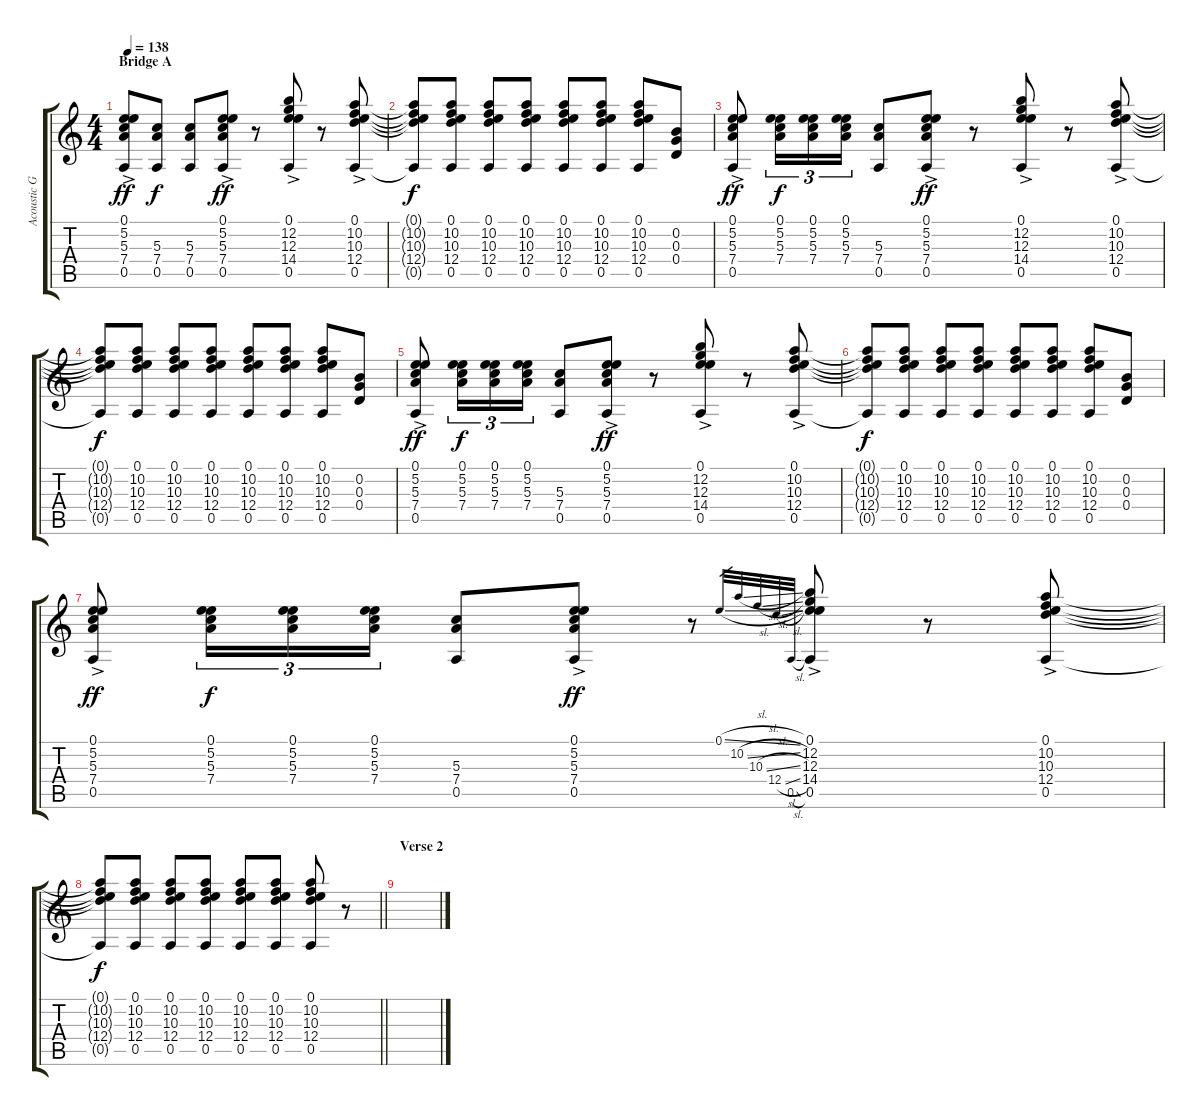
\track ("Acoustic Guitar 2" "Acoustic G") {instrument acousticguitarsteel}
\staff {score tabs}
\tuning (E4 B3 G3 D3 A2 E2) {hide}
\ts (4 4)
\section ("" "Bridge A")
\tempo 138
\clef g2
\ks c
(0.1{ac} 5.2{ac} 5.3{ac} 7.4{ac} 0.5{ac}).8{dy ff} (5.3 7.4 0.5).8{dy f} (5.3 7.4 0.5).8 (0.1{ac} 5.2{ac} 5.3{ac} 7.4{ac} 0.5{ac}).8{dy ff} r.8 (0.1{ac} 12.2{ac} 12.3{ac} 14.4{ac} 0.5{ac}).8 r.8 (0.1{ac} 10.2{ac} 10.3{ac} 12.4{ac} 0.5{ac}).8 |
(0.1{t} 10.2{t} 10.3{t} 12.4{t} 0.5{t}).8{dy f} (0.1 10.2 10.3 12.4 0.5).8{volume 16} (0.1 10.2 10.3 12.4 0.5).8 (0.1 10.2 10.3 12.4 0.5).8 (0.1 10.2 10.3 12.4 0.5).8 (0.1 10.2 10.3 12.4 0.5).8 (0.1 10.2 10.3 12.4 0.5).8 (0.2 0.3 0.4).8 |
(0.1{ac} 5.2{ac} 5.3{ac} 7.4{ac} 0.5{ac}).8{dy ff volume 13} (0.1 5.2 5.3 7.4).16{tu (3 2) dy f} (0.1 5.2 5.3 7.4).16{tu (3 2)} (0.1 5.2 5.3 7.4).16{tu (3 2)} (5.3 7.4 0.5).8 (0.1{ac} 5.2{ac} 5.3{ac} 7.4{ac} 0.5{ac}).8{dy ff} r.8 (0.1{ac} 12.2{ac} 12.3{ac} 14.4{ac} 0.5{ac}).8 r.8 (0.1{ac} 10.2{ac} 10.3{ac} 12.4{ac} 0.5{ac}).8 |
(0.1{t} 10.2{t} 10.3{t} 12.4{t} 0.5{t}).8{dy f} (0.1 10.2 10.3 12.4 0.5).8{volume 16} (0.1 10.2 10.3 12.4 0.5).8 (0.1 10.2 10.3 12.4 0.5).8 (0.1 10.2 10.3 12.4 0.5).8 (0.1 10.2 10.3 12.4 0.5).8 (0.1 10.2 10.3 12.4 0.5).8 (0.2 0.3 0.4).8 |
(0.1{ac} 5.2{ac} 5.3{ac} 7.4{ac} 0.5{ac}).8{dy ff volume 13} (0.1 5.2 5.3 7.4).16{tu (3 2) dy f} (0.1 5.2 5.3 7.4).16{tu (3 2)} (0.1 5.2 5.3 7.4).16{tu (3 2)} (5.3 7.4 0.5).8 (0.1{ac} 5.2{ac} 5.3{ac} 7.4{ac} 0.5{ac}).8{dy ff} r.8 (0.1{ac} 12.2{ac} 12.3{ac} 14.4{ac} 0.5{ac}).8 r.8 (0.1{ac} 10.2{ac} 10.3{ac} 12.4{ac} 0.5{ac}).8 |
(0.1{t} 10.2{t} 10.3{t} 12.4{t} 0.5{t}).8{dy f} (0.1 10.2 10.3 12.4 0.5).8{volume 16} (0.1 10.2 10.3 12.4 0.5).8 (0.1 10.2 10.3 12.4 0.5).8 (0.1 10.2 10.3 12.4 0.5).8 (0.1 10.2 10.3 12.4 0.5).8 (0.1 10.2 10.3 12.4 0.5).8 (0.2 0.3 0.4).8 |
(0.1{ac} 5.2{ac} 5.3{ac} 7.4{ac} 0.5{ac}).8{dy ff volume 13} (0.1 5.2 5.3 7.4).16{tu (3 2) dy f} (0.1 5.2 5.3 7.4).16{tu (3 2)} (0.1 5.2 5.3 7.4).16{tu (3 2)} (5.3 7.4 0.5).8 (0.1{ac} 5.2{ac} 5.3{ac} 7.4{ac} 0.5{ac}).8{dy ff} r.8 0.1{sl}.32{gr} 10.2{sl}.32{gr} 10.3{sl}.32{gr} 12.4{sl}.32{gr} 0.5{sl}.32{gr} (0.1{ac} 12.2{ac} 12.3{ac} 14.4{ac} 0.5{ac}).8 r.8 (0.1{ac} 10.2{ac} 10.3{ac} 12.4{ac} 0.5{ac}).8 |
\barLineRight lightlight
(0.1{t} 10.2{t} 10.3{t} 12.4{t} 0.5{t}).8{dy f} (0.1 10.2 10.3 12.4 0.5).8{volume 16} (0.1 10.2 10.3 12.4 0.5).8 (0.1 10.2 10.3 12.4 0.5).8 (0.1 10.2 10.3 12.4 0.5).8 (0.1 10.2 10.3 12.4 0.5).8 (0.1 10.2 10.3 12.4 0.5).8 r.8 |
\section ("" "Verse 2")
